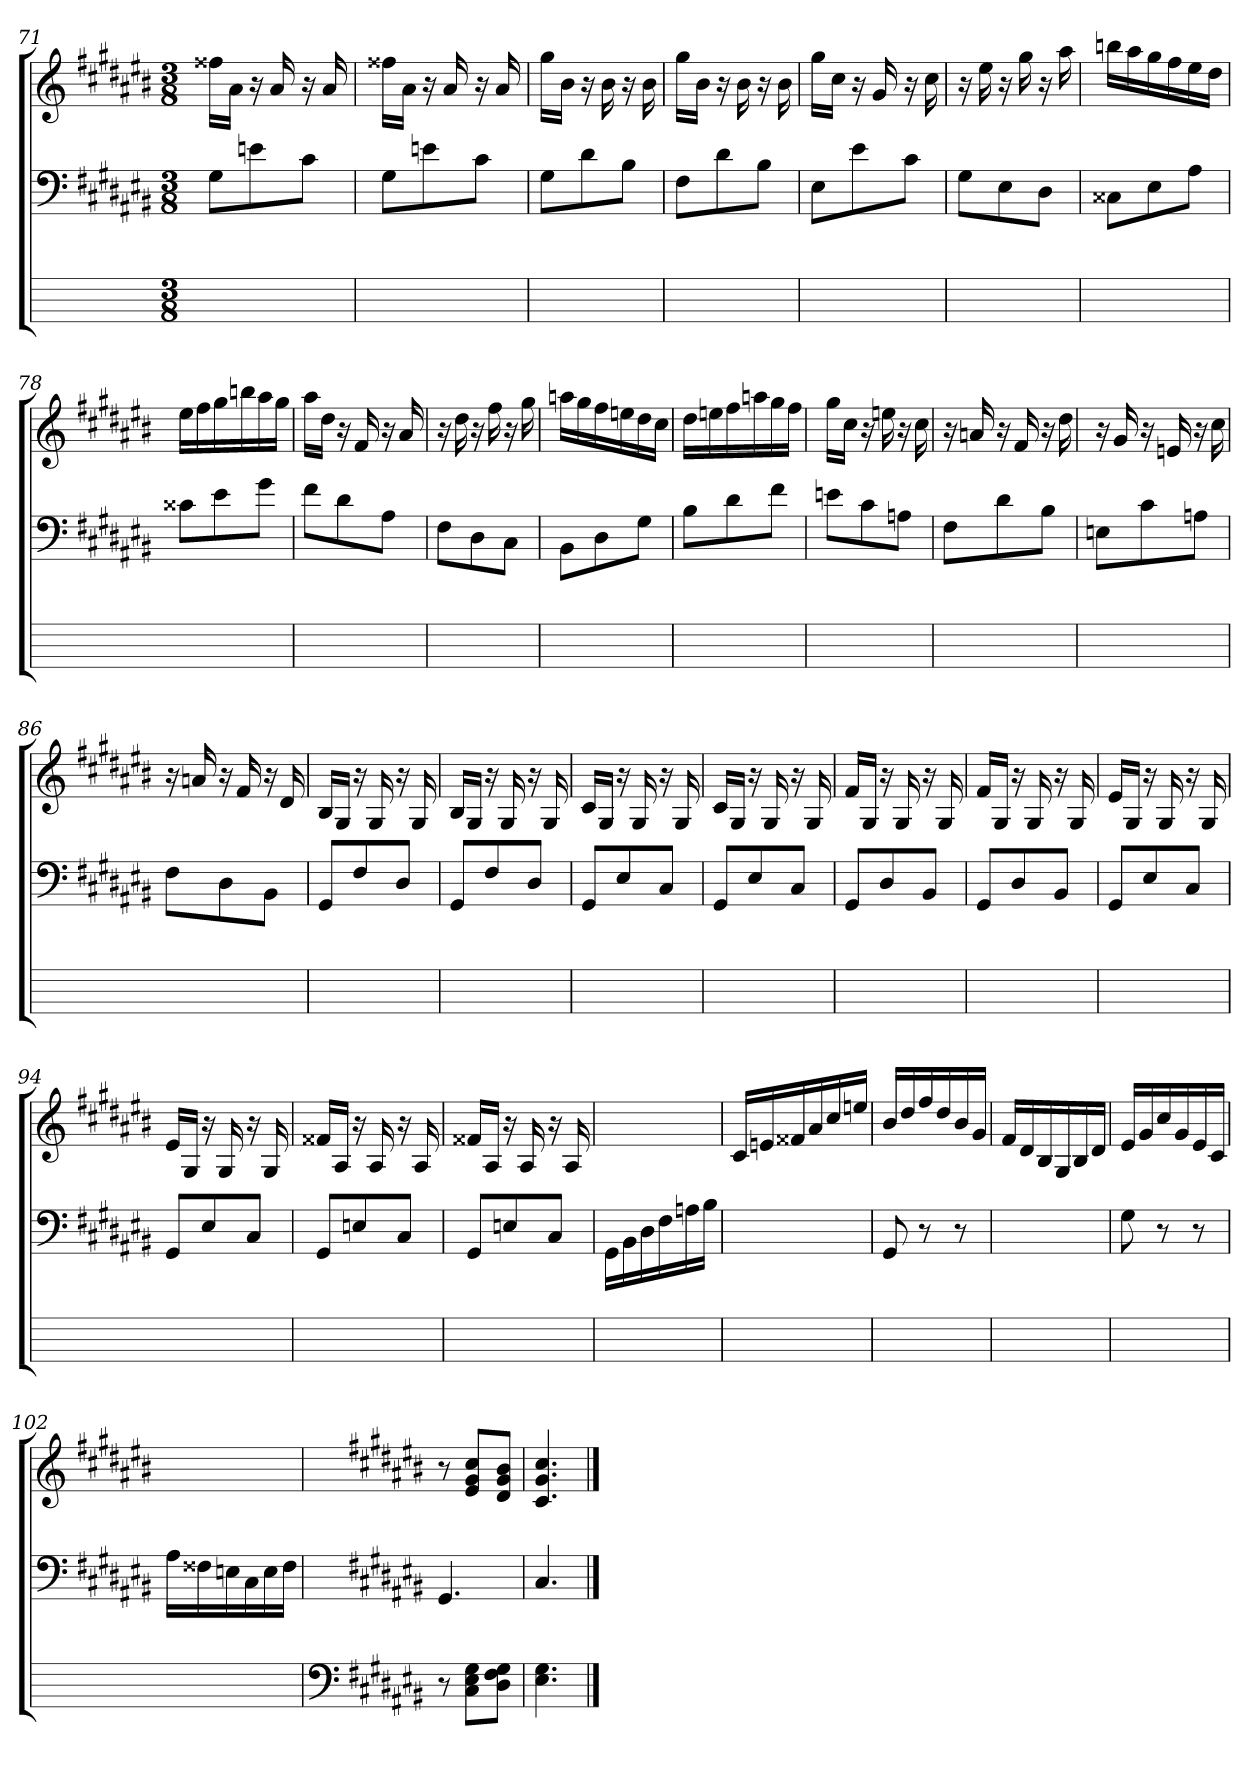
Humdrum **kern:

**kern	**kern	**kern
*part3	*part2	*part1
*staff3	*staff2	*staff1
*	*clefF4	*clefG2
*	*k[f#c#g#d#a#e#b#]	*k[f#c#g#d#a#e#b#]
*	*C#:	*C#:
*M3/8	*M3/8	*M3/8
=71	=71	=71
4.ryy	8G#\L	16ff##X\LL
.	.	16a#\JJ
.	8en\	16r
.	.	16a#
.	8c#\J	16r
.	.	16a#
=72	=72	=72
4.ryy	8G#\L	16ff##X\LL
.	.	16a#\JJ
.	8en\	16r
.	.	16a#
.	8c#\J	16r
.	.	16a#
=73	=73	=73
4.ryy	8G#\L	16gg#\LL
.	.	16b#\JJ
.	8d#\	16r
.	.	16b#
.	8B#\J	16r
.	.	16b#
=74	=74	=74
4.ryy	8F#\L	16gg#\LL
.	.	16b#\JJ
.	8d#\	16r
.	.	16b#
.	8B#\J	16r
.	.	16b#
=75	=75	=75
4.ryy	8E#\L	16gg#\LL
.	.	16cc#\JJ
.	8e#\	16r
.	.	16g#
.	8c#\J	16r
.	.	16cc#
=76	=76	=76
4.ryy	8G#\L	16r
.	.	16ee#
.	8E#\	16r
.	.	16gg#
.	8D#\J	16r
.	.	16aa#
=77	=77	=77
4.ryy	8C##X\L	16bbn\LL
.	.	16aa#\
.	8E#\	16gg#\
.	.	16ff#\
.	8A#\J	16ee#\
.	.	16dd#\JJ
=78	=78	=78
4.ryy	8c##X\L	16ee#\LL
.	.	16ff#\
.	8e#\	16gg#\
.	.	16bbn\
.	8g#\J	16aa#\
.	.	16gg#\JJ
=79	=79	=79
4.ryy	8f#\L	16aa#\LL
.	.	16dd#\JJ
.	8d#\	16r
.	.	16f#
.	8A#\J	16r
.	.	16a#
=80	=80	=80
4.ryy	8F#\L	16r
.	.	16dd#
.	8D#\	16r
.	.	16ff#
.	8C#\J	16r
.	.	16gg#
=81	=81	=81
4.ryy	8BB#\L	16aan\LL
.	.	16gg#\
.	8D#\	16ff#\
.	.	16een\
.	8G#\J	16dd#\
.	.	16cc#\JJ
=82	=82	=82
4.ryy	8B#\L	16dd#\LL
.	.	16een\
.	8d#\	16ff#\
.	.	16aan\
.	8f#\J	16gg#\
.	.	16ff#\JJ
=83	=83	=83
4.ryy	8en\L	16gg#\LL
.	.	16cc#\JJ
.	8c#\	16r
.	.	16een
.	8An\J	16r
.	.	16cc#
=84	=84	=84
4.ryy	8F#\L	16r
.	.	16an
.	8d#\	16r
.	.	16f#
.	8B#\J	16r
.	.	16dd#
=85	=85	=85
4.ryy	8En\L	16r
.	.	16g#
.	8c#\	16r
.	.	16en
.	8An\J	16r
.	.	16cc#
=86	=86	=86
4.ryy	8F#\L	16r
.	.	16an
.	8D#\	16r
.	.	16f#
.	8BB#\J	16r
.	.	16d#
=87	=87	=87
4.ryy	8GG#/L	16B#/LL
.	.	16G#/JJ
.	8F#/	16r
.	.	16G#
.	8D#/J	16r
.	.	16G#
=88	=88	=88
4.ryy	8GG#/L	16B#/LL
.	.	16G#/JJ
.	8F#/	16r
.	.	16G#
.	8D#/J	16r
.	.	16G#
=89	=89	=89
4.ryy	8GG#/L	16c#/LL
.	.	16G#/JJ
.	8E#/	16r
.	.	16G#
.	8C#/J	16r
.	.	16G#
=90	=90	=90
4.ryy	8GG#/L	16c#/LL
.	.	16G#/JJ
.	8E#/	16r
.	.	16G#
.	8C#/J	16r
.	.	16G#
=91	=91	=91
4.ryy	8GG#/L	16f#/LL
.	.	16G#/JJ
.	8D#/	16r
.	.	16G#
.	8BB#/J	16r
.	.	16G#
=92	=92	=92
4.ryy	8GG#/L	16f#/LL
.	.	16G#/JJ
.	8D#/	16r
.	.	16G#
.	8BB#/J	16r
.	.	16G#
=93	=93	=93
4.ryy	8GG#/L	16e#/LL
.	.	16G#/JJ
.	8E#/	16r
.	.	16G#
.	8C#/J	16r
.	.	16G#
=94	=94	=94
4.ryy	8GG#/L	16e#/LL
.	.	16G#/JJ
.	8E#/	16r
.	.	16G#
.	8C#/J	16r
.	.	16G#
=95	=95	=95
4.ryy	8GG#/L	16f##X/LL
.	.	16A#/JJ
.	8En/	16r
.	.	16A#
.	8C#/J	16r
.	.	16A#
=96	=96	=96
4.ryy	8GG#/L	16f##X/LL
.	.	16A#/JJ
.	8En/	16r
.	.	16A#
.	8C#/J	16r
.	.	16A#
=97	=97	=97
4.ryy	16GG#\LL	4.ryy
.	16BB#\	.
.	16D#\	.
.	16F#\	.
.	16An\	.
.	16B#\JJ	.
=98	=98	=98
4.ryy	4.ryy	16c#/LL
.	.	16en/
.	.	16f##X/
.	.	16a#/
.	.	16cc#/
.	.	16een/JJ
=99	=99	=99
4.ryy	8GG#	16b#/LL
.	.	16dd#/
.	8r	16ff#/
.	.	16dd#/
.	8r	16b#/
.	.	16g#/JJ
=100	=100	=100
4.ryy	4.ryy	16f#/LL
.	.	16d#/
.	.	16B#/
.	.	16G#/
.	.	16B#/
.	.	16d#/JJ
=101	=101	=101
4.ryy	8G#	16e#/LL
.	.	16g#/
.	8r	16cc#/
.	.	16g#/
.	8r	16e#/
.	.	16c#/JJ
=102	=102	=102
4.ryy	16A#\LL	4.ryy
.	16F##X\	.
.	16En\	.
.	16C#\	.
.	16E\	.
.	16F##\JJ	.
=103	=103	=103
*clefF4	*	*
*k[f#c#g#d#a#e#b#]	*	*
8r	4.GG#	8r
8C#\ 8E#\ 8G#\L	.	8e#/ 8g#/ 8cc#/L
8D#\ 8F#\ 8G#\J	.	8d#/ 8g#/ 8b#/J
=104	=104	=104
4.E# 4.G#	4.C#	4.c# 4.g# 4.cc#
==	==	==
*-	*-	*-
